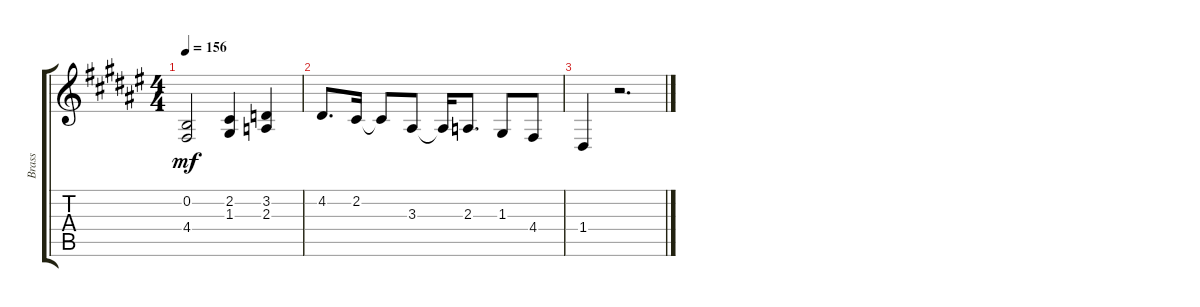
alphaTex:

\track ("Brass" "Brass") {instrument synthbrass1}
\staff {score tabs}
\tuning (E4 B3 G3 D3 A2 E2) {hide}
\ts (4 4)
\tempo 156
\clef g2
\ks f#
(0.2 4.4).2{dy mf} (2.2 1.3).4 (3.2 2.3).4 |
4.2.8{d} 2.2.16 2.2{t}.8 3.3.8 3.3{t}.16 2.3.8{d} 1.3.8 4.4.8 |
1.4.4 r.2{d}
